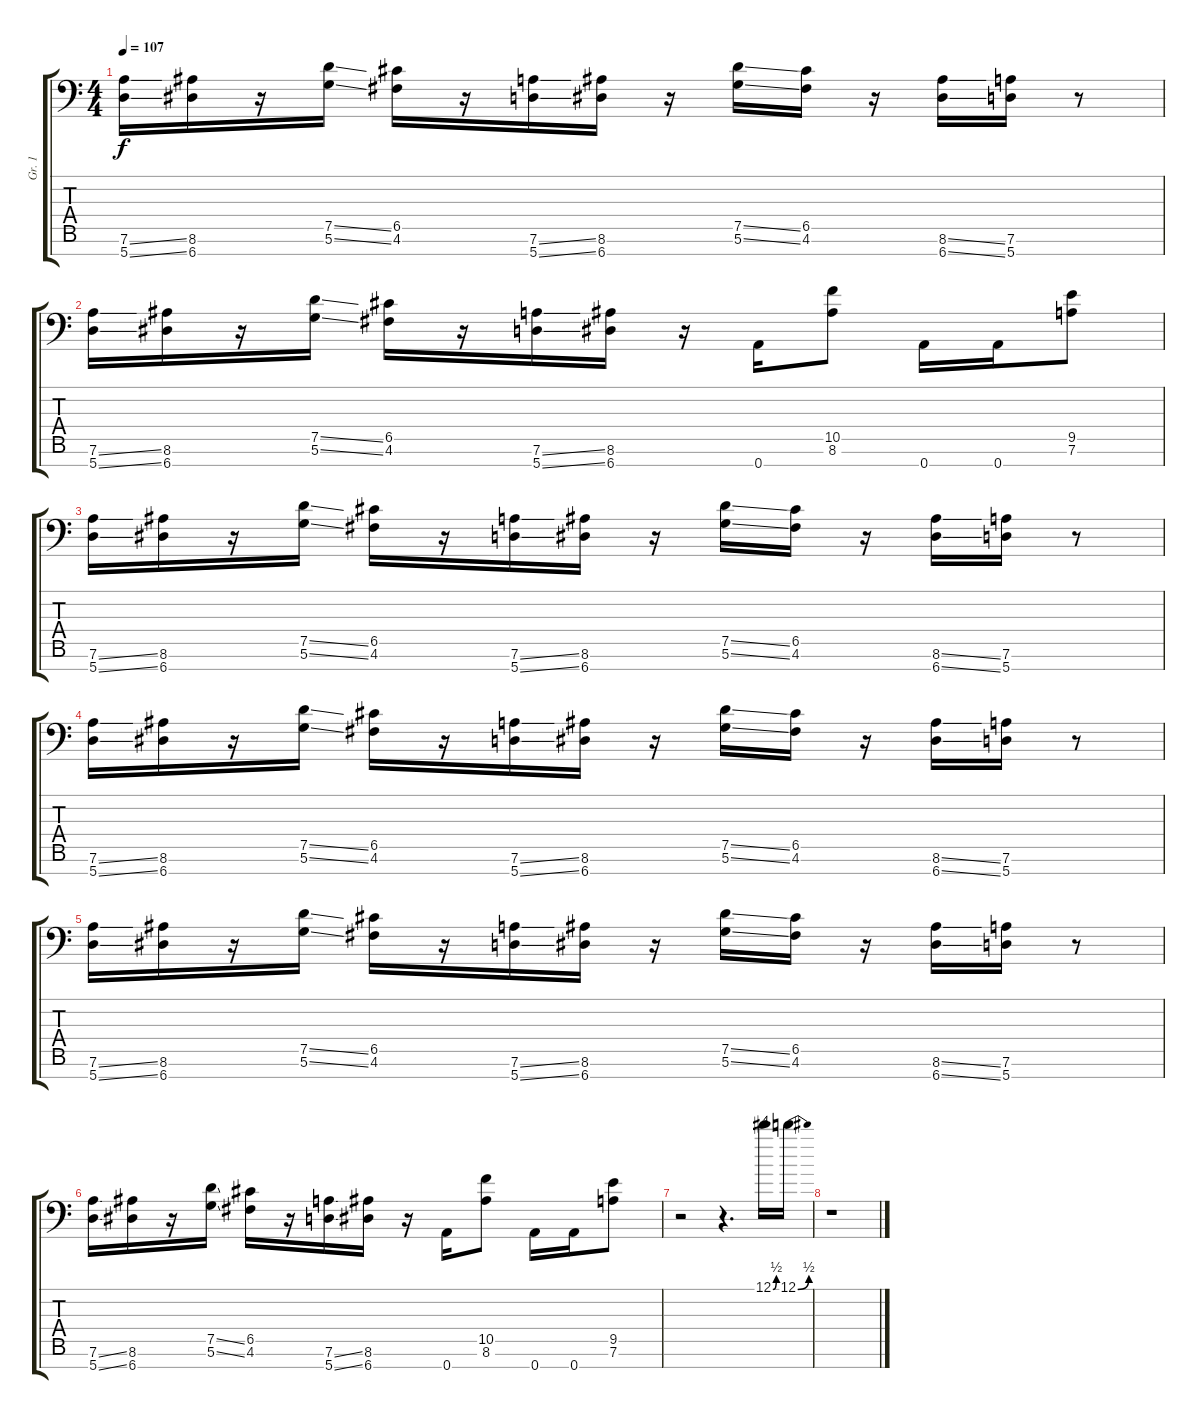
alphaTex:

\track ("Gr. 1" "Gr. 1") {instrument overdrivenguitar}
\staff {score tabs}
\tuning (D4 A3 F3 C3 G2 D2 A1) {hide}
\ts (4 4)
\tempo 107
\clef f4
\ks c
(7.6{ss} 5.7{ss}).16{dy f} (8.6 6.7).16 r.16 (7.5{ss} 5.6{ss}).16 (6.5 4.6).16 r.16 (7.6{ss} 5.7{ss}).16 (8.6 6.7).16 r.16 (7.5{ss} 5.6{ss}).16 (6.5 4.6).16 r.16 (8.6{ss} 6.7{ss}).16 (7.6 5.7).16 r.8 |
(7.6{ss} 5.7{ss}).16 (8.6 6.7).16 r.16 (7.5{ss} 5.6{ss}).16 (6.5 4.6).16 r.16 (7.6{ss} 5.7{ss}).16 (8.6 6.7).16 r.16 0.7.16 (10.5 8.6).8 0.7.16 0.7.16 (9.5 7.6).8 |
(7.6{ss} 5.7{ss}).16 (8.6 6.7).16 r.16 (7.5{ss} 5.6{ss}).16 (6.5 4.6).16 r.16 (7.6{ss} 5.7{ss}).16 (8.6 6.7).16 r.16 (7.5{ss} 5.6{ss}).16 (6.5 4.6).16 r.16 (8.6{ss} 6.7{ss}).16 (7.6 5.7).16 r.8 |
(7.6{ss} 5.7{ss}).16 (8.6 6.7).16 r.16 (7.5{ss} 5.6{ss}).16 (6.5 4.6).16 r.16 (7.6{ss} 5.7{ss}).16 (8.6 6.7).16 r.16 (7.5{ss} 5.6{ss}).16 (6.5 4.6).16 r.16 (8.6{ss} 6.7{ss}).16 (7.6 5.7).16 r.8 |
(7.6{ss} 5.7{ss}).16 (8.6 6.7).16 r.16 (7.5{ss} 5.6{ss}).16 (6.5 4.6).16 r.16 (7.6{ss} 5.7{ss}).16 (8.6 6.7).16 r.16 (7.5{ss} 5.6{ss}).16 (6.5 4.6).16 r.16 (8.6{ss} 6.7{ss}).16 (7.6 5.7).16 r.8 |
(7.6{ss} 5.7{ss}).16 (8.6 6.7).16 r.16 (7.5{ss} 5.6{ss}).16 (6.5 4.6).16 r.16 (7.6{ss} 5.7{ss}).16 (8.6 6.7).16 r.16 0.7.16 (10.5 8.6).8 0.7.16 0.7.16 (9.5 7.6).8 |
r.2 r.4{d} 12.1{be (bend 0 0 60 2)}.16 12.1{be (bend 0 0 60 2)}.16 |
r.1
